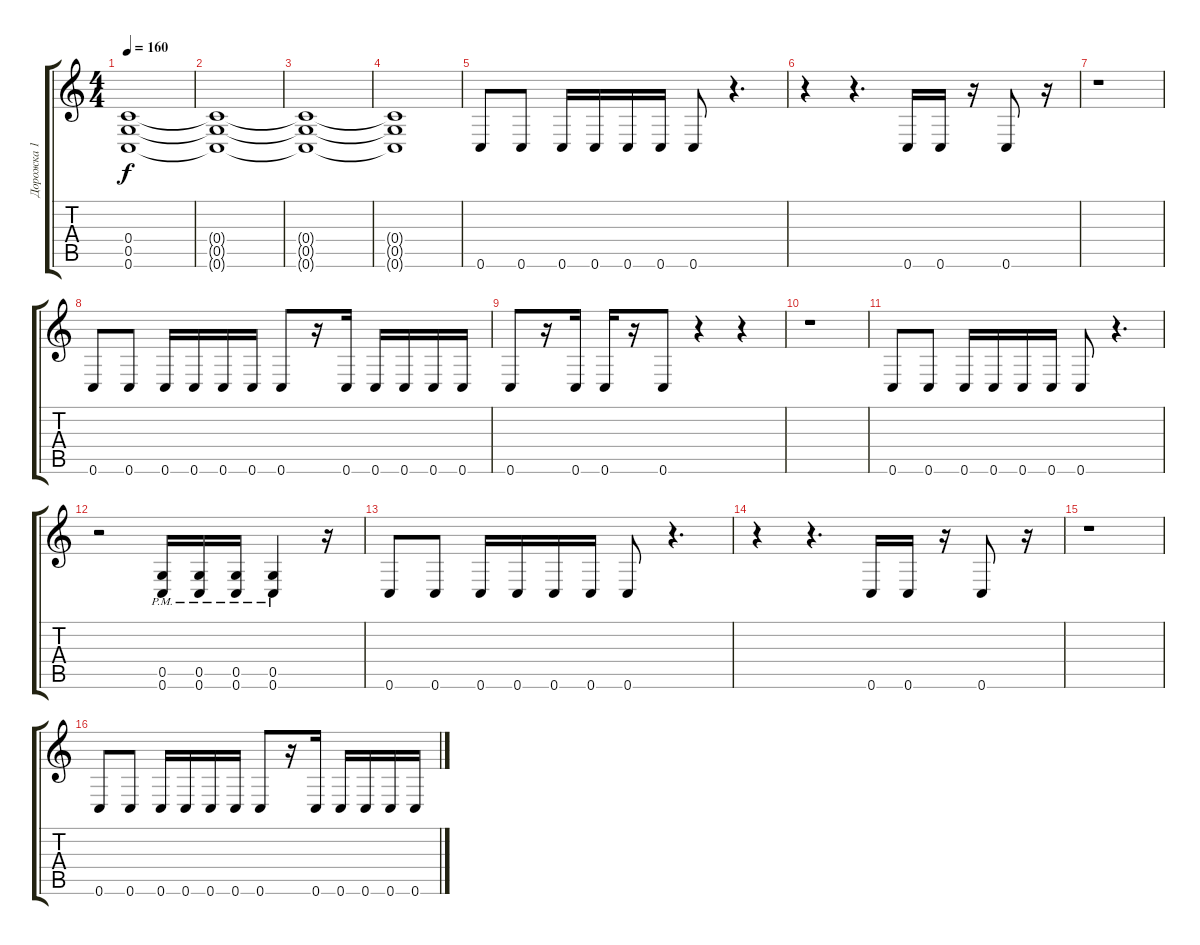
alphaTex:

\track ("Дорожка 1" "Дорожка 1") {instrument distortionguitar}
\staff {score tabs}
\tuning (D4 A3 F3 C3 G2 C2) {hide}
\ts (4 4)
\tempo 160
\clef g2
\ks c
(0.4 0.5 0.6).1{dy f} |
(0.4{t} 0.5{t} 0.6{t}).1 |
(0.4{t} 0.5{t} 0.6{t}).1 |
(0.4{t} 0.5{t} 0.6{t}).1 |
0.6.8 0.6.8 0.6.16 0.6.16 0.6.16 0.6.16 0.6.8 r.4{d} |
r.4 r.4{d} 0.6.16 0.6.16 r.16 0.6.8 r.16 |
r.1 |
0.6.8 0.6.8 0.6.16 0.6.16 0.6.16 0.6.16 0.6.8 r.16 0.6.16 0.6.16 0.6.16 0.6.16 0.6.16 |
0.6.8 r.16 0.6.16 0.6.16 r.16 0.6.8 r.4 r.4 |
r.1 |
0.6.8 0.6.8 0.6.16 0.6.16 0.6.16 0.6.16 0.6.8 r.4{d} |
r.2 (0.5{pm} 0.6{pm}).16 (0.5{pm} 0.6{pm}).16 (0.5{pm} 0.6{pm}).16 (0.5{pm} 0.6{pm}).4 r.16 |
0.6.8 0.6.8 0.6.16 0.6.16 0.6.16 0.6.16 0.6.8 r.4{d} |
r.4 r.4{d} 0.6.16 0.6.16 r.16 0.6.8 r.16 |
r.1 |
0.6.8 0.6.8 0.6.16 0.6.16 0.6.16 0.6.16 0.6.8 r.16 0.6.16 0.6.16 0.6.16 0.6.16 0.6.16
